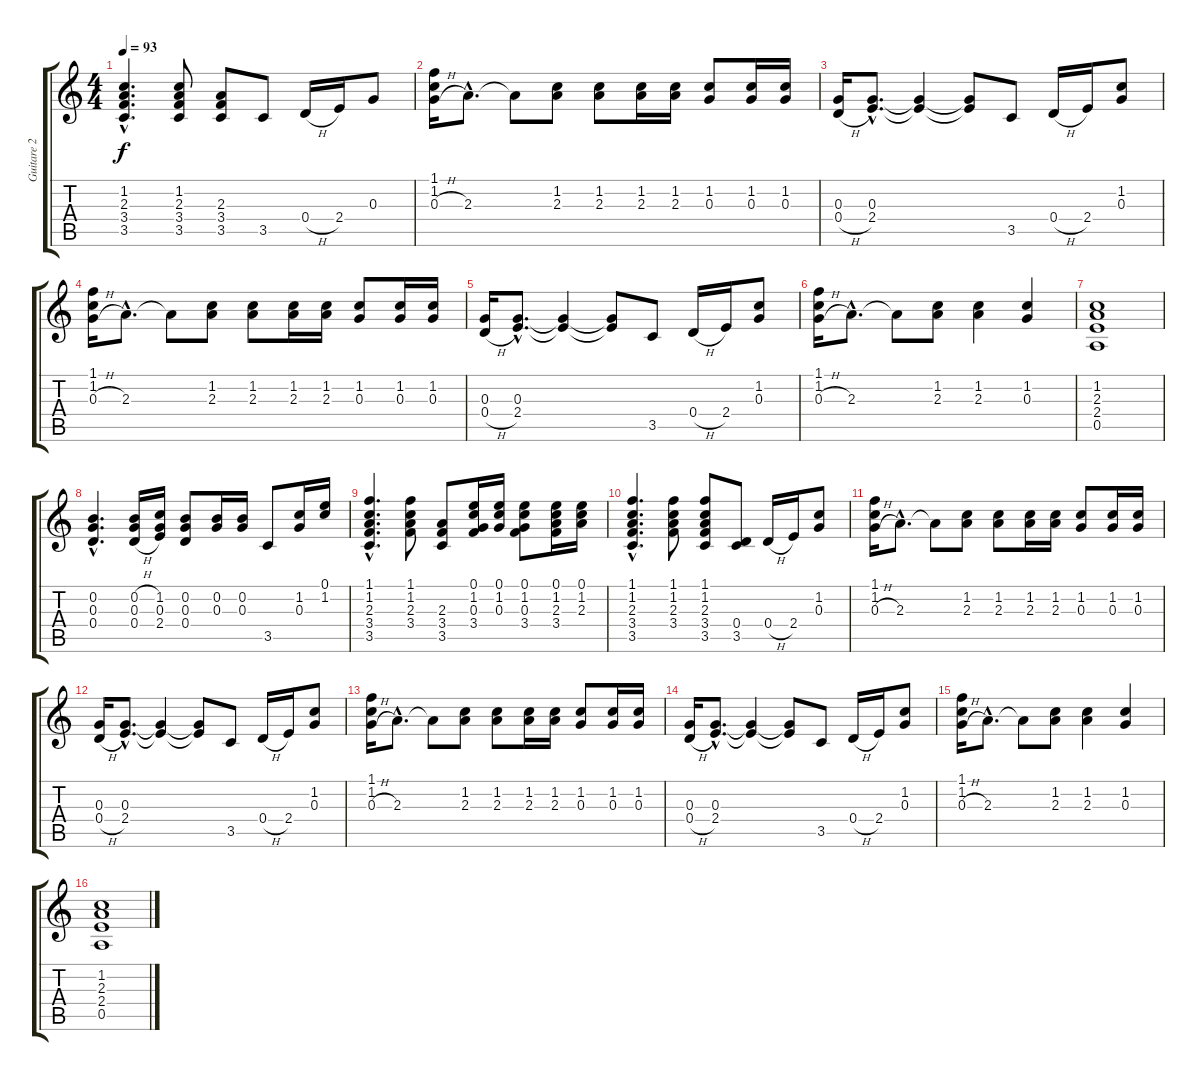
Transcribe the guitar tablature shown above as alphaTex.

\track ("Guitare 2" "Guitare 2") {instrument acousticguitarnylon}
\staff {score tabs}
\tuning (E4 B3 G3 D3 A2 E2) {hide}
\ts (4 4)
\tempo 93
\clef g2
\ks c
(1.2{hac} 2.3{hac} 3.4{hac} 3.5{hac}).4{d dy f} (1.2 2.3 3.4 3.5).8 (2.3 3.4 3.5).8 3.5.8 0.4{h}.16 2.4.16 0.3.8 |
(1.1 1.2 0.3{h}).16 2.3{hac}.8{d} 2.3{t}.8 (1.2 2.3).8 (1.2 2.3).8 (1.2 2.3).16 (1.2 2.3).16 (1.2 0.3).8 (1.2 0.3).16 (1.2 0.3).16 |
(0.3 0.4{h}).16 (0.3{hac} 2.4{hac}).8{d} (0.3{t} 2.4{t}).4 (0.3{t} 2.4{t}).8 3.5.8 0.4{h}.16 2.4.16 (1.2 0.3).8 |
(1.1 1.2 0.3{h}).16 2.3{hac}.8{d} 2.3{t}.8 (1.2 2.3).8 (1.2 2.3).8 (1.2 2.3).16 (1.2 2.3).16 (1.2 0.3).8 (1.2 0.3).16 (1.2 0.3).16 |
(0.3 0.4{h}).16 (0.3{hac} 2.4{hac}).8{d} (0.3{t} 2.4{t}).4 (0.3{t} 2.4{t}).8 3.5.8 0.4{h}.16 2.4.16 (1.2 0.3).8 |
(1.1 1.2 0.3{h}).16 2.3{hac}.8{d} 2.3{t}.8 (1.2 2.3).8 (1.2 2.3).4 (1.2 0.3).4 |
(1.2 2.3 2.4 0.5).1 |
(0.2{hac} 0.3{hac} 0.4{hac}).4{d} (0.2{h} 0.3 0.4{h}).16 (1.2 0.3 2.4).16 (0.2 0.3 0.4).8 (0.2 0.3).16 (0.2 0.3).16 3.5.8 (1.2 0.3).16 (0.1 1.2).16 |
(1.1{hac} 1.2{hac} 2.3{hac} 3.4{hac} 3.5{hac}).4{d} (1.1 1.2 2.3 3.4).8 (2.3 3.4 3.5).8 (0.1 1.2 0.3 3.4).16 (0.1 1.2 0.3).16 (0.1 1.2 0.3 3.4).8 (0.1 1.2 2.3 3.4).16 (0.1 1.2 2.3).16 |
(1.1{hac} 1.2{hac} 2.3{hac} 3.4{hac} 3.5{hac}).4{d} (1.1 1.2 2.3 3.4).8 (1.1 1.2 2.3 3.4 3.5).8 (0.4 3.5).8 0.4{h}.16 2.4.16 (1.2 0.3).8 |
(1.1 1.2 0.3{h}).16 2.3{hac}.8{d} 2.3{t}.8 (1.2 2.3).8 (1.2 2.3).8 (1.2 2.3).16 (1.2 2.3).16 (1.2 0.3).8 (1.2 0.3).16 (1.2 0.3).16 |
(0.3 0.4{h}).16 (0.3{hac} 2.4{hac}).8{d} (0.3{t} 2.4{t}).4 (0.3{t} 2.4{t}).8 3.5.8 0.4{h}.16 2.4.16 (1.2 0.3).8 |
(1.1 1.2 0.3{h}).16 2.3{hac}.8{d} 2.3{t}.8 (1.2 2.3).8 (1.2 2.3).8 (1.2 2.3).16 (1.2 2.3).16 (1.2 0.3).8 (1.2 0.3).16 (1.2 0.3).16 |
(0.3 0.4{h}).16 (0.3{hac} 2.4{hac}).8{d} (0.3{t} 2.4{t}).4 (0.3{t} 2.4{t}).8 3.5.8 0.4{h}.16 2.4.16 (1.2 0.3).8 |
(1.1 1.2 0.3{h}).16 2.3{hac}.8{d} 2.3{t}.8 (1.2 2.3).8 (1.2 2.3).4 (1.2 0.3).4 |
(1.2 2.3 2.4 0.5).1
